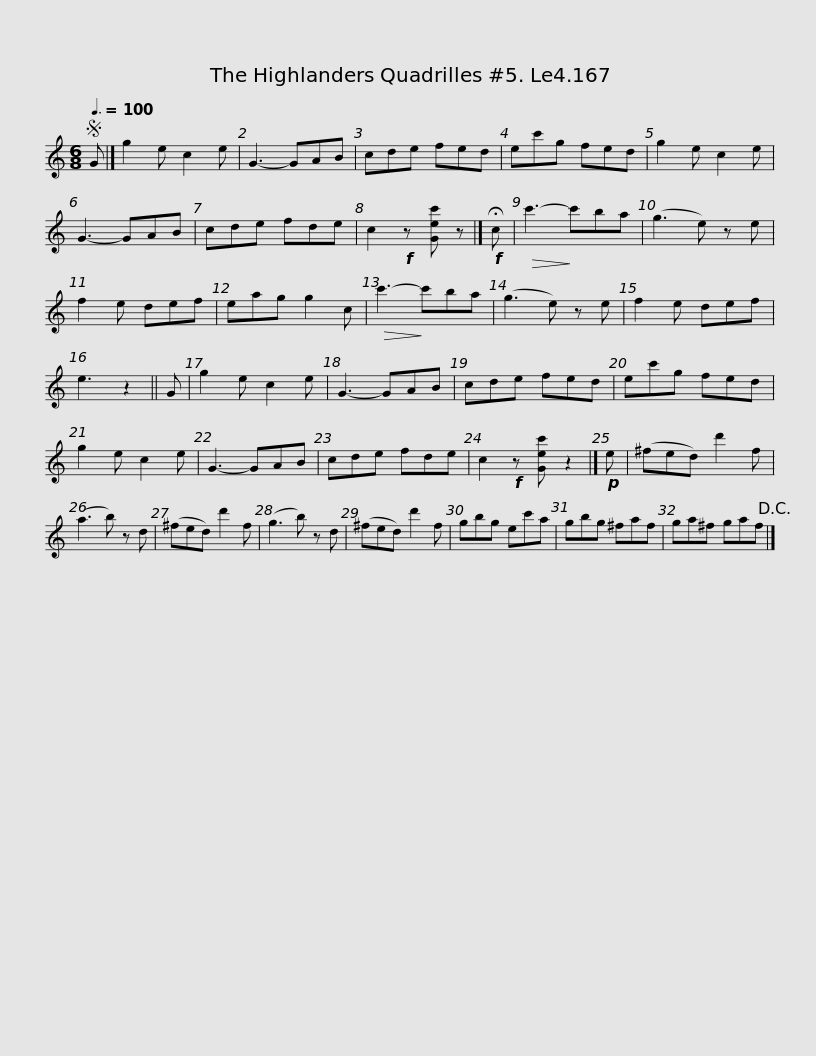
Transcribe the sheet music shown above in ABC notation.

X:1
L:1/8
Q:3/8=100
M:6/8
I:linebreak $
K:C
V:1 treble
V:1
S G |] g2 e c2 e | G3- GAB | cde fed | ec'g fed | %5
 g2 e c2 e | G3- GAB | cde fde | c2!f! z [Gec'] z |]!f! !fermata!c |$ %10
!>(! c'3-!>)! c'ba | (g3 e) z e | f2 e def | eag g2 c |!>(! c'3-!>)! c'ba | %15
 (g3 e) z e | f2 e def | e3 z2 || G | g2 e c2 e |$ %20
 G3- GAB | cde fed | ec'g fed | g2 e c2 e | G3- GAB | %25
 cde fde | c2!f! z [Gec'] z2 |]!p! e | (^fed) d'2 f |$ (a3 b) z d | %30
 (^fed) d'2 f | (g3 b) z d | (^fed) d'2 f | gbg ec'a | gbg ^faf | %35
 ga^f gaf!D.C.! |] %36
